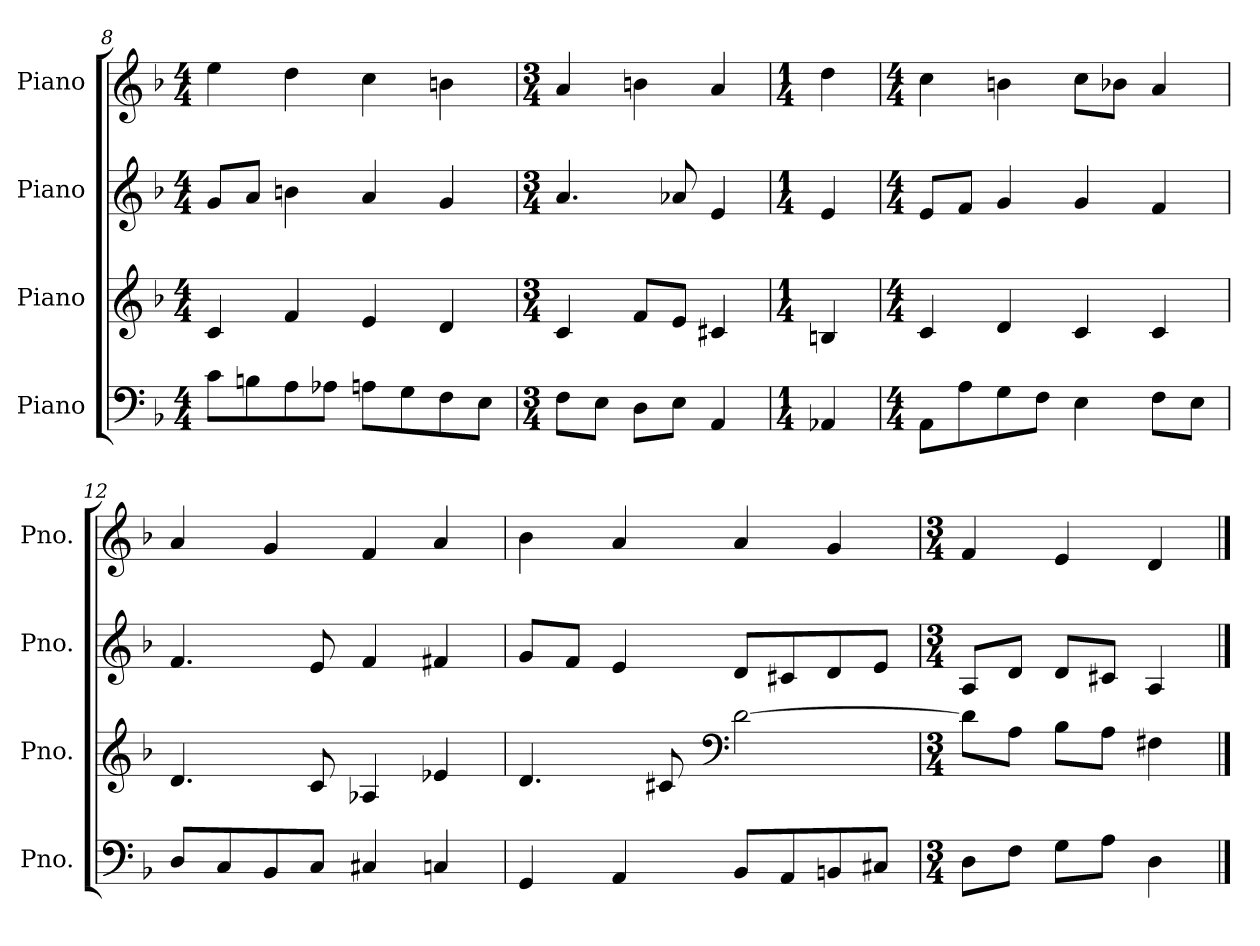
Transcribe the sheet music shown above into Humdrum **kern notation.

**kern	**kern	**kern	**kern
*part4	*part3	*part2	*part1
*staff4	*staff3	*staff2	*staff1
*I"Piano	*I"Piano	*I"Piano	*I"Piano
*I'Pno.	*I'Pno.	*I'Pno.	*I'Pno.
*clefF4	*clefG2	*clefG2	*clefG2
*k[b-]	*k[b-]	*k[b-]	*k[b-]
*M4/4	*M4/4	*M4/4	*M4/4
=8	=8	=8	=8
8c\L	4c/	8g/L	4ee\
8Bn\	.	8a/J	.
8A\	4f/	4bn\	4dd\
8A-X\J	.	.	.
8An\L	4e/	4a/	4cc\
8G\	.	.	.
8F\	4d/	4g/	4bn\
8E\J	.	.	.
=9	=9	=9	=9
*M3/4	*M3/4	*M3/4	*M3/4
8F\L	4c/	4.a/	4a/
8E\J	.	.	.
8D\L	8f/L	.	4bn\
8E\J	8e/J	8a-X/	.
4AA/	4c#X/	4e/	4a/
=10	=10	=10	=10
*M1/4	*M1/4	*M1/4	*M1/4
4AA-X/	4Bn/	4e/	4dd\
!!LO:LB:g=z
=11	=11	=11	=11
*M4/4	*M4/4	*M4/4	*M4/4
8AA\L	4c/	8e/L	4cc\
8A\	.	8f/J	.
8G\	4d/	4g/	4bn\
8F\J	.	.	.
4E\	4c/	4g/	8cc\L
.	.	.	8b-X\J
8F\L	4c/	4f/	4a/
8E\J	.	.	.
=12	=12	=12	=12
8D/L	4.d/	4.f/	4a/
8C/	.	.	.
8BB-/	.	.	4g/
8C/J	8c/	8e/	.
4C#X/	4A-X/	4f/	4f/
4Cn/	4e-X/	4f#X/	4a/
=13	=13	=13	=13
4GG/	4.d/	8g/L	4b-\
.	.	8f/J	.
4AA/	.	4e/	4a/
.	8c#X/	.	.
*	*clefF4	*	*
8BB-/L	[2d\	8d/L	4a/
8AA/	.	8c#X/	.
8BBn/	.	8d/	4g/
8C#X/J	.	8e/J	.
=14	=14	=14	=14
*M3/4	*M3/4	*M3/4	*M3/4
8D\L	8d\L]	8A/L	4f/
8F\J	8A\J	8d/J	.
8G\L	8B-\L	8d/L	4e/
8A\J	8A\J	8c#X/J	.
4D\	4F#X\	4A/	4d/
==	==	==	==
*-	*-	*-	*-
